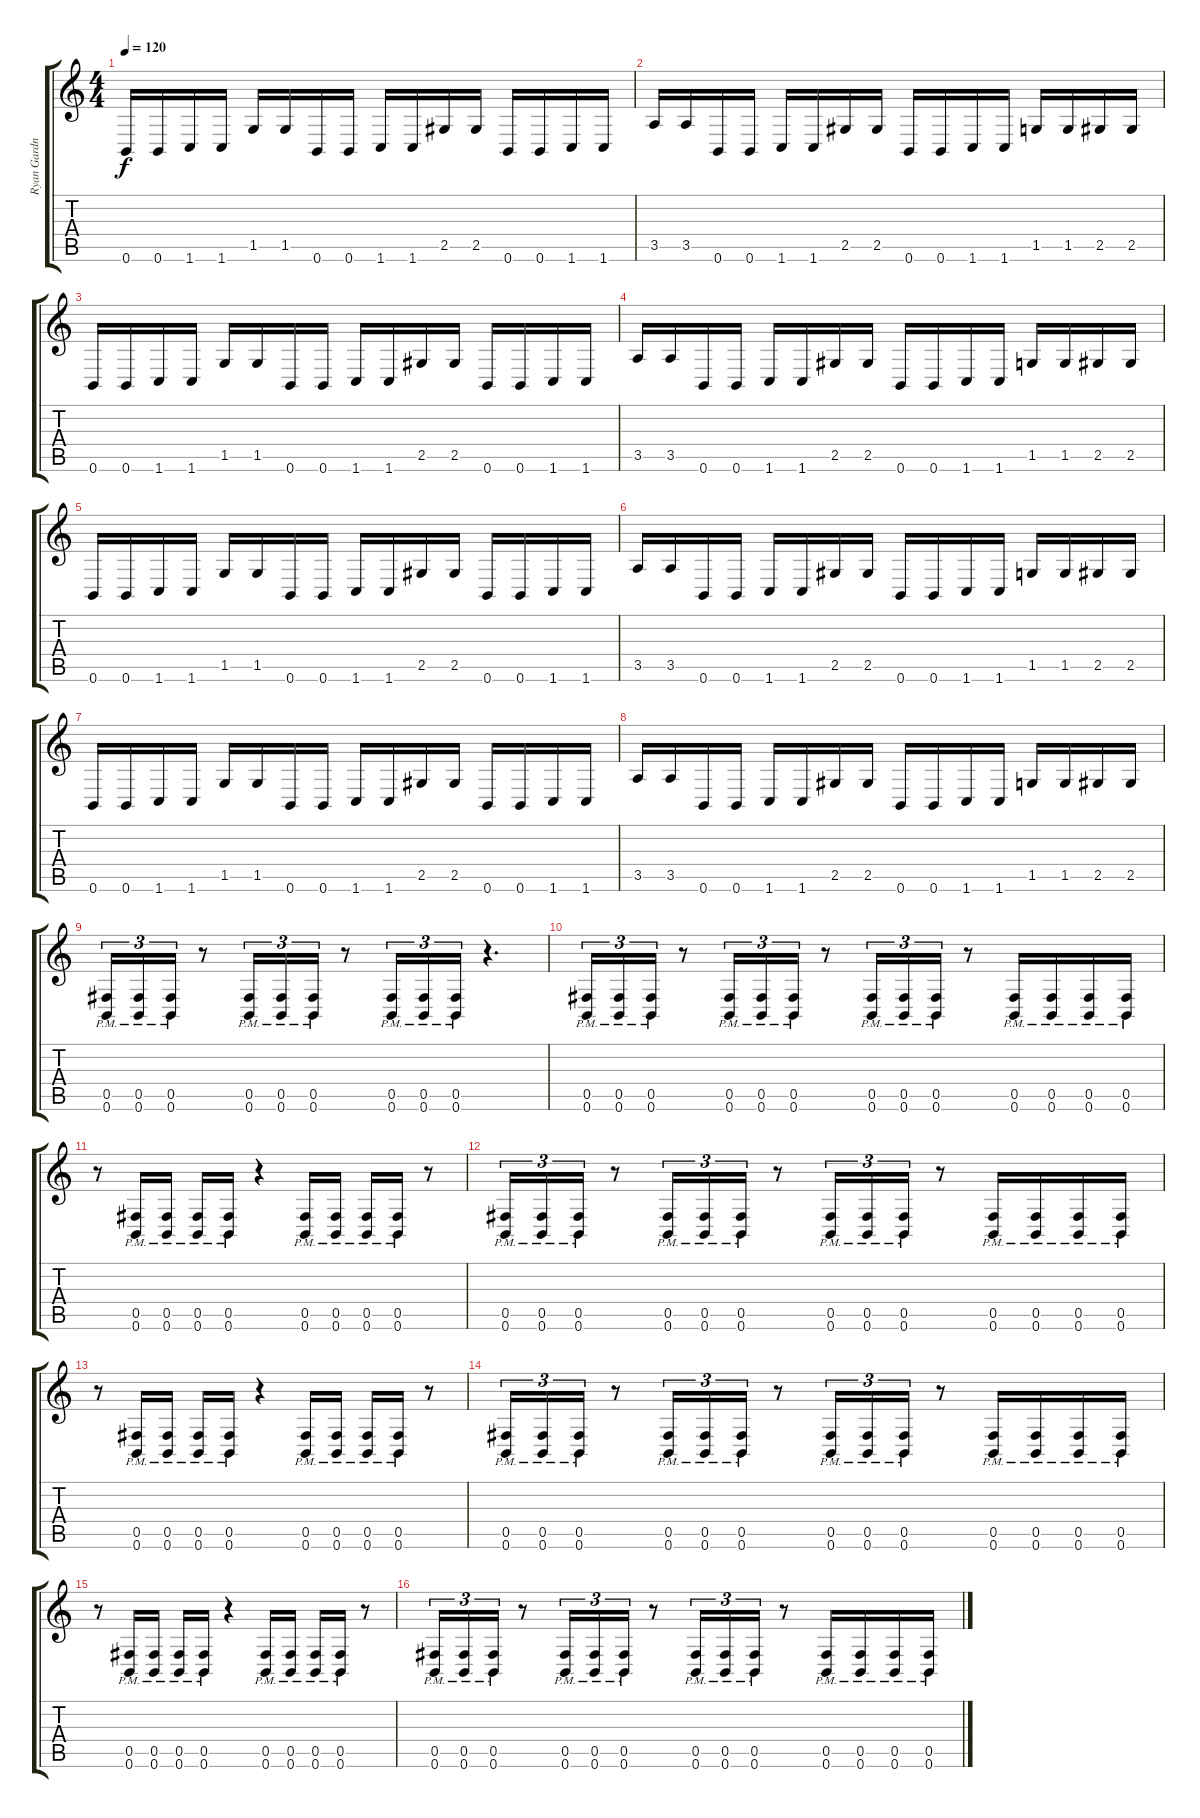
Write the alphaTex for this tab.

\track ("Ryan Gardner" "Ryan Gardn") {instrument distortionguitar}
\staff {score tabs}
\tuning (Db4 Ab3 E3 B2 Gb2 B1) {hide}
\ts (4 4)
\tempo 120
\clef g2
\ks c
0.6.16{dy f} 0.6.16 1.6.16 1.6.16 1.5.16 1.5.16 0.6.16 0.6.16 1.6.16 1.6.16 2.5.16 2.5.16 0.6.16 0.6.16 1.6.16 1.6.16 |
3.5.16 3.5.16 0.6.16 0.6.16 1.6.16 1.6.16 2.5.16 2.5.16 0.6.16 0.6.16 1.6.16 1.6.16 1.5.16 1.5.16 2.5.16 2.5.16 |
0.6.16 0.6.16 1.6.16 1.6.16 1.5.16 1.5.16 0.6.16 0.6.16 1.6.16 1.6.16 2.5.16 2.5.16 0.6.16 0.6.16 1.6.16 1.6.16 |
3.5.16 3.5.16 0.6.16 0.6.16 1.6.16 1.6.16 2.5.16 2.5.16 0.6.16 0.6.16 1.6.16 1.6.16 1.5.16 1.5.16 2.5.16 2.5.16 |
0.6.16 0.6.16 1.6.16 1.6.16 1.5.16 1.5.16 0.6.16 0.6.16 1.6.16 1.6.16 2.5.16 2.5.16 0.6.16 0.6.16 1.6.16 1.6.16 |
3.5.16 3.5.16 0.6.16 0.6.16 1.6.16 1.6.16 2.5.16 2.5.16 0.6.16 0.6.16 1.6.16 1.6.16 1.5.16 1.5.16 2.5.16 2.5.16 |
0.6.16 0.6.16 1.6.16 1.6.16 1.5.16 1.5.16 0.6.16 0.6.16 1.6.16 1.6.16 2.5.16 2.5.16 0.6.16 0.6.16 1.6.16 1.6.16 |
3.5.16 3.5.16 0.6.16 0.6.16 1.6.16 1.6.16 2.5.16 2.5.16 0.6.16 0.6.16 1.6.16 1.6.16 1.5.16 1.5.16 2.5.16 2.5.16 |
(0.5{pm} 0.6{pm}).16{tu (3 2)} (0.5{pm} 0.6{pm}).16{tu (3 2)} (0.5{pm} 0.6{pm}).16{tu (3 2)} r.8 (0.5{pm} 0.6{pm}).16{tu (3 2)} (0.5{pm} 0.6{pm}).16{tu (3 2)} (0.5{pm} 0.6{pm}).16{tu (3 2)} r.8 (0.5{pm} 0.6{pm}).16{tu (3 2)} (0.5{pm} 0.6{pm}).16{tu (3 2)} (0.5{pm} 0.6{pm}).16{tu (3 2)} r.4{d} |
(0.5{pm} 0.6{pm}).16{tu (3 2)} (0.5{pm} 0.6{pm}).16{tu (3 2)} (0.5{pm} 0.6{pm}).16{tu (3 2)} r.8 (0.5{pm} 0.6{pm}).16{tu (3 2)} (0.5{pm} 0.6{pm}).16{tu (3 2)} (0.5{pm} 0.6{pm}).16{tu (3 2)} r.8 (0.5{pm} 0.6{pm}).16{tu (3 2)} (0.5{pm} 0.6{pm}).16{tu (3 2)} (0.5{pm} 0.6{pm}).16{tu (3 2)} r.8 (0.5{pm} 0.6{pm}).16 (0.5{pm} 0.6{pm}).16 (0.5{pm} 0.6{pm}).16 (0.5{pm} 0.6{pm}).16 |
r.8 (0.5{pm} 0.6{pm}).16 (0.5{pm} 0.6{pm}).16 (0.5{pm} 0.6{pm}).16 (0.5{pm} 0.6{pm}).16 r.4 (0.5{pm} 0.6{pm}).16 (0.5{pm} 0.6{pm}).16 (0.5{pm} 0.6{pm}).16 (0.5{pm} 0.6{pm}).16 r.8 |
(0.5{pm} 0.6{pm}).16{tu (3 2)} (0.5{pm} 0.6{pm}).16{tu (3 2)} (0.5{pm} 0.6{pm}).16{tu (3 2)} r.8 (0.5{pm} 0.6{pm}).16{tu (3 2)} (0.5{pm} 0.6{pm}).16{tu (3 2)} (0.5{pm} 0.6{pm}).16{tu (3 2)} r.8 (0.5{pm} 0.6{pm}).16{tu (3 2)} (0.5{pm} 0.6{pm}).16{tu (3 2)} (0.5{pm} 0.6{pm}).16{tu (3 2)} r.8 (0.5{pm} 0.6{pm}).16 (0.5{pm} 0.6{pm}).16 (0.5{pm} 0.6{pm}).16 (0.5{pm} 0.6{pm}).16 |
r.8 (0.5{pm} 0.6{pm}).16 (0.5{pm} 0.6{pm}).16 (0.5{pm} 0.6{pm}).16 (0.5{pm} 0.6{pm}).16 r.4 (0.5{pm} 0.6{pm}).16 (0.5{pm} 0.6{pm}).16 (0.5{pm} 0.6{pm}).16 (0.5{pm} 0.6{pm}).16 r.8 |
(0.5{pm} 0.6{pm}).16{tu (3 2)} (0.5{pm} 0.6{pm}).16{tu (3 2)} (0.5{pm} 0.6{pm}).16{tu (3 2)} r.8 (0.5{pm} 0.6{pm}).16{tu (3 2)} (0.5{pm} 0.6{pm}).16{tu (3 2)} (0.5{pm} 0.6{pm}).16{tu (3 2)} r.8 (0.5{pm} 0.6{pm}).16{tu (3 2)} (0.5{pm} 0.6{pm}).16{tu (3 2)} (0.5{pm} 0.6{pm}).16{tu (3 2)} r.8 (0.5{pm} 0.6{pm}).16 (0.5{pm} 0.6{pm}).16 (0.5{pm} 0.6{pm}).16 (0.5{pm} 0.6{pm}).16 |
r.8 (0.5{pm} 0.6{pm}).16 (0.5{pm} 0.6{pm}).16 (0.5{pm} 0.6{pm}).16 (0.5{pm} 0.6{pm}).16 r.4 (0.5{pm} 0.6{pm}).16 (0.5{pm} 0.6{pm}).16 (0.5{pm} 0.6{pm}).16 (0.5{pm} 0.6{pm}).16 r.8 |
(0.5{pm} 0.6{pm}).16{tu (3 2)} (0.5{pm} 0.6{pm}).16{tu (3 2)} (0.5{pm} 0.6{pm}).16{tu (3 2)} r.8 (0.5{pm} 0.6{pm}).16{tu (3 2)} (0.5{pm} 0.6{pm}).16{tu (3 2)} (0.5{pm} 0.6{pm}).16{tu (3 2)} r.8 (0.5{pm} 0.6{pm}).16{tu (3 2)} (0.5{pm} 0.6{pm}).16{tu (3 2)} (0.5{pm} 0.6{pm}).16{tu (3 2)} r.8 (0.5{pm} 0.6{pm}).16 (0.5{pm} 0.6{pm}).16 (0.5{pm} 0.6{pm}).16 (0.5{pm} 0.6{pm}).16
